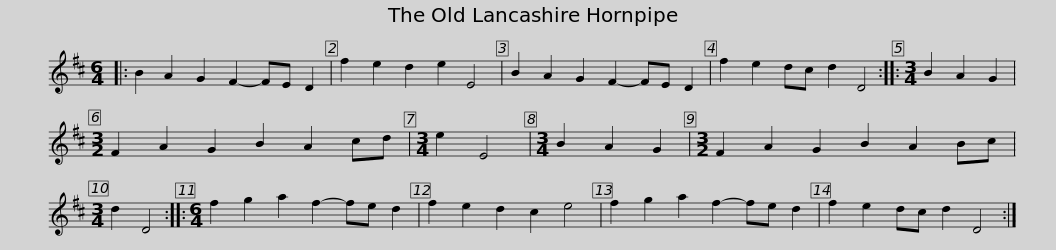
X:1
L:1/8
M:6/4
I:linebreak $
K:D
V:1 treble
V:1
|: B2 A2 G2 F2- FE D2 | f2 e2 d2 e2 E4 | B2 A2 G2 F2- FE D2 | f2 e2 dc d2 D4 ::[M:3/4] B2 A2 G2 |$ %5
[M:3/2] F2 A2 G2 B2 A2 cd |[M:3/4] e2 E4 |[M:3/4] B2 A2 G2 |[M:3/2] F2 A2 G2 B2 A2 Bc |[M:3/4] d2 D4 :: %10
[M:6/4] f2 g2 a2 f2- fe d2 | f2 e2 d2 c2 e4 |$ f2 g2 a2 f2- fe d2 | f2 e2 dc d2 D4 :| %14
